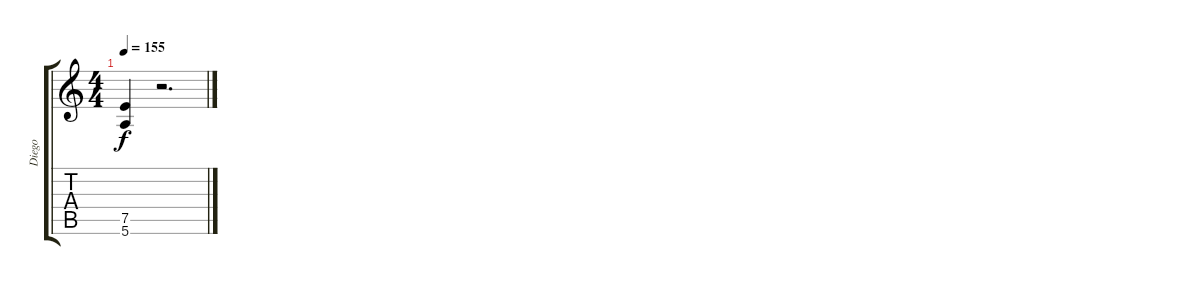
\track ("Diego" "Diego") {instrument distortionguitar}
\staff {score tabs}
\tuning (E4 B3 G3 D3 A2 E2) {hide}
\ts (4 4)
\tempo 155
\clef g2
\ks c
(7.5 5.6).4{dy f} r.2{d}
